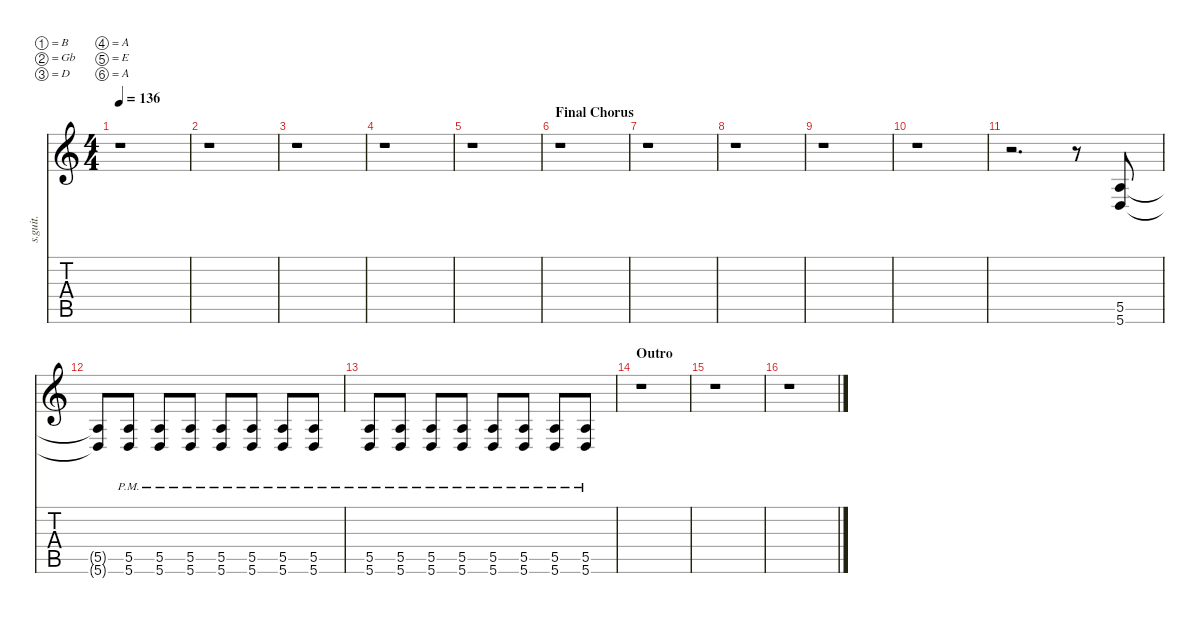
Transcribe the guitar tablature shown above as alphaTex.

\defaultSystemsLayout 4
\hideDynamics
\bracketExtendMode nobrackets
\track ("Jim Root Backing" "s.guit.") {instrument distortionguitar}
\staff {score tabs}
\tuning (B3 Gb3 D3 A2 E2 A1)
\ts (4 4)
\tempo 136
\clef g2
\ks c
r.1{dy f} |
r.1 |
r.1 |
r.1 |
r.1 |
\section ("" "Final Chorus")
r.1 |
r.1 |
r.1 |
r.1 |
r.1 |
r.2{d} r.8 (5.5 5.6).8{lyrics (0 "") lyrics (1 "") lyrics (2 "") lyrics (3 "") lyrics (4 "")} |
(5.5{t} 5.6{t}).8{lyrics (0 "") lyrics (1 "") lyrics (2 "") lyrics (3 "") lyrics (4 "")} (5.5{pm} 5.6{pm}).8{lyrics (0 "") lyrics (1 "") lyrics (2 "") lyrics (3 "") lyrics (4 "")} (5.5{pm} 5.6{pm}).8{lyrics (0 "") lyrics (1 "") lyrics (2 "") lyrics (3 "") lyrics (4 "")} (5.5{pm} 5.6{pm}).8{lyrics (0 "") lyrics (1 "") lyrics (2 "") lyrics (3 "") lyrics (4 "")} (5.5{pm} 5.6{pm}).8{lyrics (0 "") lyrics (1 "") lyrics (2 "") lyrics (3 "") lyrics (4 "")} (5.5{pm} 5.6{pm}).8{lyrics (0 "") lyrics (1 "") lyrics (2 "") lyrics (3 "") lyrics (4 "")} (5.5{pm} 5.6{pm}).8{lyrics (0 "") lyrics (1 "") lyrics (2 "") lyrics (3 "") lyrics (4 "")} (5.5{pm} 5.6{pm}).8{lyrics (0 "") lyrics (1 "") lyrics (2 "") lyrics (3 "") lyrics (4 "")} |
(5.5{pm} 5.6{pm}).8{lyrics (0 "") lyrics (1 "") lyrics (2 "") lyrics (3 "") lyrics (4 "")} (5.5{pm} 5.6{pm}).8{lyrics (0 "") lyrics (1 "") lyrics (2 "") lyrics (3 "") lyrics (4 "")} (5.5{pm} 5.6{pm}).8{lyrics (0 "") lyrics (1 "") lyrics (2 "") lyrics (3 "") lyrics (4 "")} (5.5{pm} 5.6{pm}).8{lyrics (0 "") lyrics (1 "") lyrics (2 "") lyrics (3 "") lyrics (4 "")} (5.5{pm} 5.6{pm}).8{lyrics (0 "") lyrics (1 "") lyrics (2 "") lyrics (3 "") lyrics (4 "")} (5.5{pm} 5.6{pm}).8{lyrics (0 "") lyrics (1 "") lyrics (2 "") lyrics (3 "") lyrics (4 "")} (5.5{pm} 5.6{pm}).8{lyrics (0 "") lyrics (1 "") lyrics (2 "") lyrics (3 "") lyrics (4 "")} (5.5{pm} 5.6{pm}).8{lyrics (0 "") lyrics (1 "") lyrics (2 "") lyrics (3 "") lyrics (4 "")} |
\section ("" "Outro")
r.1 |
r.1 |
r.1
